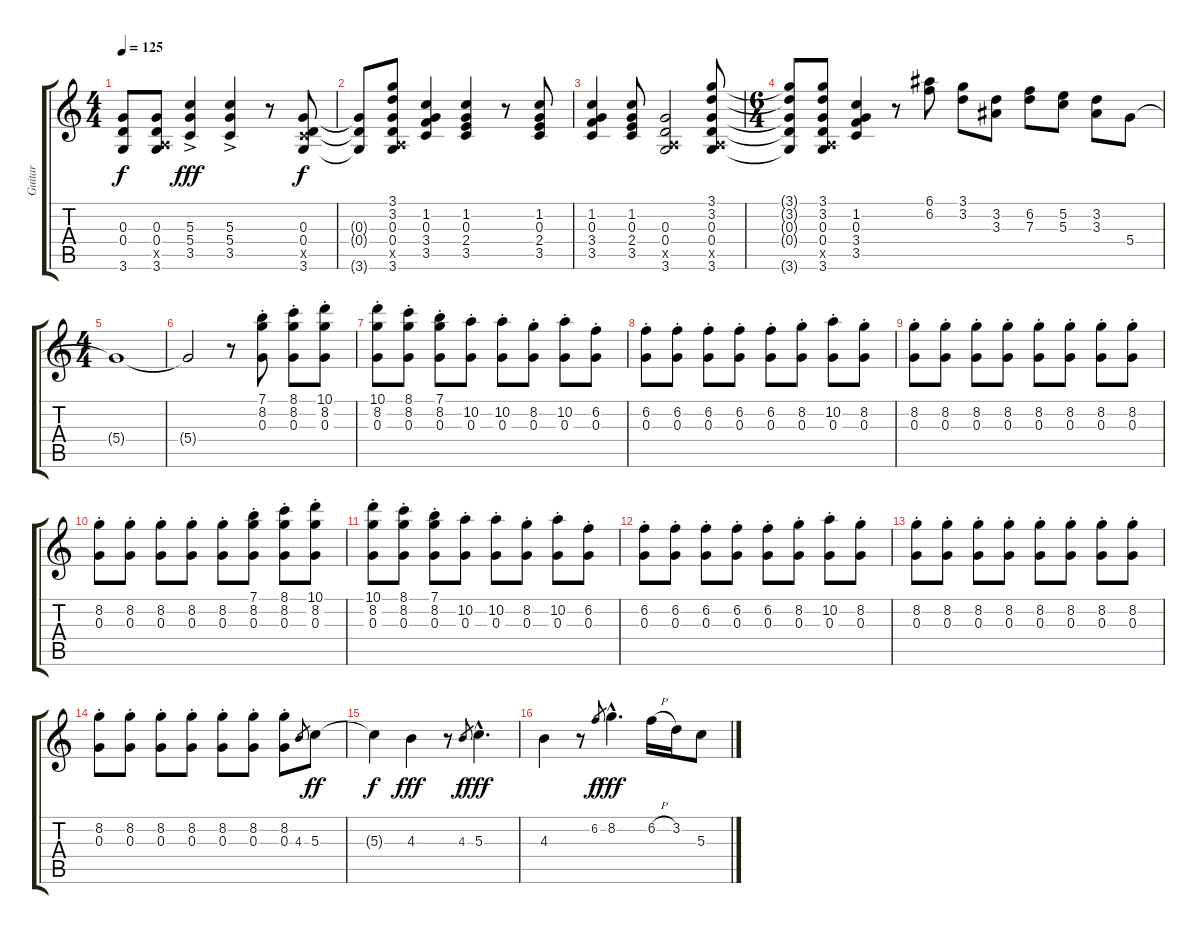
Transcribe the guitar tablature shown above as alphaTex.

\track ("Guitar" "Guitar") {instrument distortionguitar}
\staff {score tabs}
\tuning (E4 B3 G3 D3 A2 E2) {hide}
\ts (4 4)
\tempo 125
\clef g2
\ks c
(0.3{t} 0.4{t} 3.6{t}).8{dy f} (0.3 0.4 0.5{x} 3.6).8 (5.3{ac} 5.4 3.5).4{dy fff} (5.3{ac} 5.4 3.5).4 r.8 (0.3 0.4 3.5{x} 3.6).8{dy f} |
(0.3{t} 0.4{t} 3.6{t}).8 (3.1 3.2 0.3 0.4 0.5{x} 3.6).8 (1.2 0.3 3.4 3.5).4 (1.2 0.3 2.4 3.5).4 r.8 (1.2 0.3 2.4 3.5).8 |
(1.2 0.3 3.4 3.5).4 (1.2 0.3 2.4 3.5).8 (0.3 0.4 0.5{x} 3.6).2 (3.1 3.2 0.3 0.4 0.5{x} 3.6).8 |
\ts (6 4)
(3.1{t} 3.2{t} 0.3{t} 0.4{t} 3.6{t}).8 (3.1 3.2 0.3 0.4 0.5{x} 3.6).8 (1.2 0.3 3.4 3.5).4 r.8 (6.1 6.2).8 (3.1 3.2).8 (3.2 3.3).8 (6.2 7.3).8 (5.2 5.3).8 (3.2 3.3).8 5.4.8 |
\ts (4 4)
5.4{t}.1 |
5.4{t}.2 r.8 (7.1{st} 8.2{st} 0.3{st}).8 (8.1{st} 8.2{st} 0.3{st}).8 (10.1{st} 8.2{st} 0.3{st}).8 |
(10.1{st} 8.2{st} 0.3{st}).8 (8.1{st} 8.2{st} 0.3{st}).8 (7.1{st} 8.2{st} 0.3{st}).8 (10.2{st} 0.3{st}).8 (10.2{st} 0.3{st}).8 (8.2{st} 0.3{st}).8 (10.2{st} 0.3{st}).8 (6.2{st} 0.3{st}).8 |
(6.2{st} 0.3{st}).8 (6.2{st} 0.3{st}).8 (6.2{st} 0.3{st}).8 (6.2{st} 0.3{st}).8 (6.2{st} 0.3{st}).8 (8.2{st} 0.3{st}).8 (10.2{st} 0.3{st}).8 (8.2{st} 0.3{st}).8 |
(8.2{st} 0.3{st}).8 (8.2{st} 0.3{st}).8 (8.2{st} 0.3{st}).8 (8.2{st} 0.3{st}).8 (8.2{st} 0.3{st}).8 (8.2{st} 0.3{st}).8 (8.2{st} 0.3{st}).8 (8.2{st} 0.3{st}).8 |
(8.2{st} 0.3{st}).8 (8.2{st} 0.3{st}).8 (8.2{st} 0.3{st}).8 (8.2{st} 0.3{st}).8 (8.2{st} 0.3{st}).8 (7.1{st} 8.2{st} 0.3{st}).8 (8.1{st} 8.2{st} 0.3{st}).8 (10.1{st} 8.2{st} 0.3{st}).8 |
(10.1{st} 8.2{st} 0.3{st}).8 (8.1{st} 8.2{st} 0.3{st}).8 (7.1{st} 8.2{st} 0.3{st}).8 (10.2{st} 0.3{st}).8 (10.2{st} 0.3{st}).8 (8.2{st} 0.3{st}).8 (10.2{st} 0.3{st}).8 (6.2{st} 0.3{st}).8 |
(6.2{st} 0.3{st}).8 (6.2{st} 0.3{st}).8 (6.2{st} 0.3{st}).8 (6.2{st} 0.3{st}).8 (6.2{st} 0.3{st}).8 (8.2{st} 0.3{st}).8 (10.2{st} 0.3{st}).8 (8.2{st} 0.3{st}).8 |
(8.2{st} 0.3{st}).8 (8.2{st} 0.3{st}).8 (8.2{st} 0.3{st}).8 (8.2{st} 0.3{st}).8 (8.2{st} 0.3{st}).8 (8.2{st} 0.3{st}).8 (8.2{st} 0.3{st}).8 (8.2{st} 0.3{st}).8 |
(8.2{st} 0.3{st}).8 (8.2{st} 0.3{st}).8 (8.2{st} 0.3{st}).8 (8.2{st} 0.3{st}).8 (8.2{st} 0.3{st}).8 (8.2{st} 0.3{st}).8 (8.2{st} 0.3{st}).8 4.3.8{gr} 5.3.8{dy ff volume 13} |
5.3{t}.4{dy f} 4.3.4{dy fff} r.8 4.3.8{gr dy f} 5.3{hac}.4{d dy fff} |
4.3.4 r.8 6.2.8{gr dy f} 8.2{hac}.4{d dy fff} 6.2{h}.16 3.2.16 5.3.8
